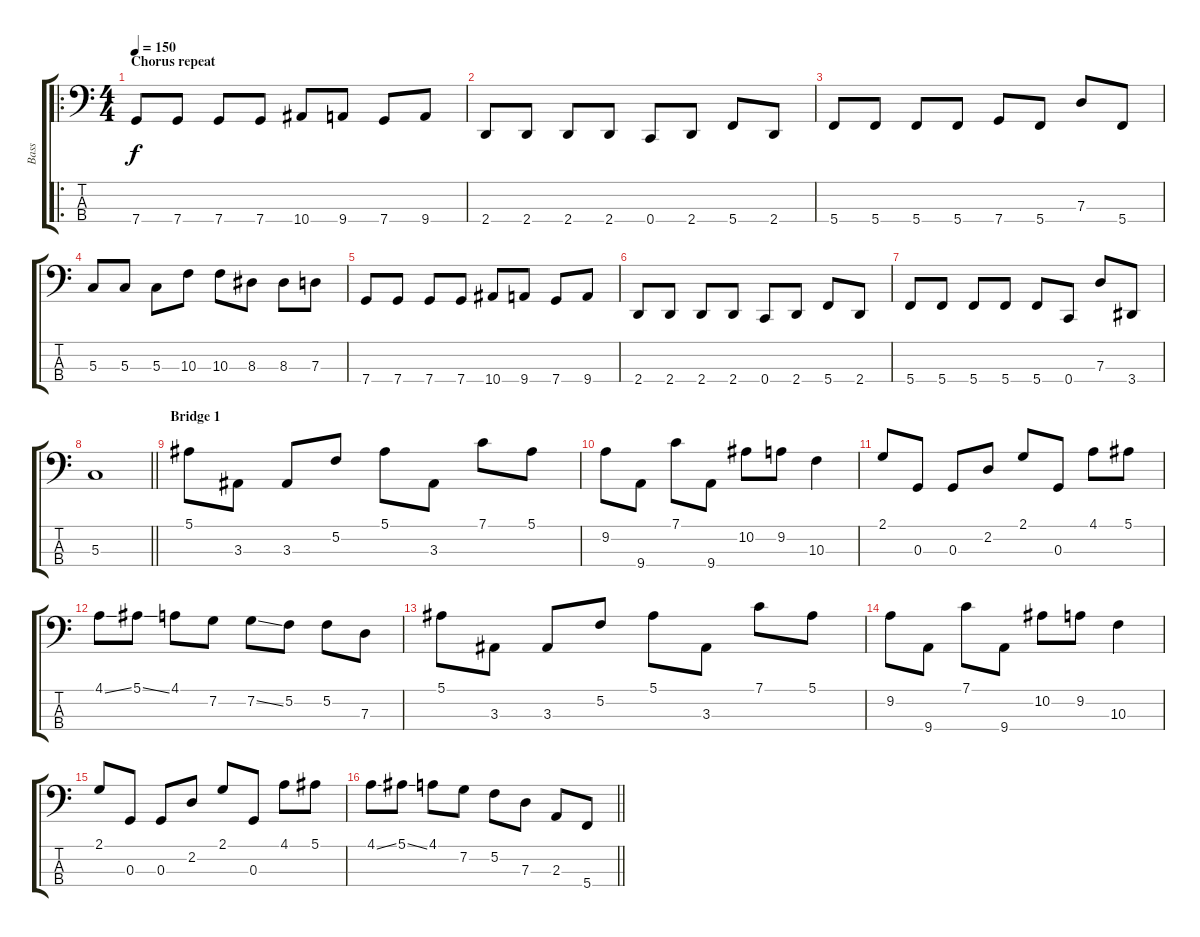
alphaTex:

\track ("Bass" "Bass") {instrument electricbassfinger}
\staff {score tabs}
\tuning (F2 C2 G1 C1) {hide}
\ro
\ts (4 4)
\section ("" "Chorus repeat")
\tempo 150
\clef f4
\ks c
7.4.8{dy f} 7.4.8 7.4.8 7.4.8 10.4.8 9.4.8 7.4.8 9.4.8 |
2.4.8 2.4.8 2.4.8 2.4.8 0.4.8 2.4.8 5.4.8 2.4.8 |
5.4.8 5.4.8 5.4.8 5.4.8 7.4.8 5.4.8 7.3.8 5.4.8 |
5.3.8 5.3.8 5.3.8 10.3.8 10.3.8 8.3.8 8.3.8 7.3.8 |
7.4.8 7.4.8 7.4.8 7.4.8 10.4.8 9.4.8 7.4.8 9.4.8 |
2.4.8 2.4.8 2.4.8 2.4.8 0.4.8 2.4.8 5.4.8 2.4.8 |
5.4.8 5.4.8 5.4.8 5.4.8 5.4.8 0.4.8 7.3.8 3.4.8 |
\barLineRight lightlight
5.3.1 |
\section ("" "Bridge 1")
5.1.8 3.3.8 3.3.8 5.2.8 5.1.8 3.3.8 7.1.8 5.1.8 |
9.2.8 9.4.8 7.1.8 9.4.8 10.2.8 9.2.8 10.3.4 |
2.1.8 0.3.8 0.3.8 2.2.8 2.1.8 0.3.8 4.1.8 5.1.8 |
4.1{ss}.8 5.1{ss}.8 4.1.8 7.2.8 7.2{ss}.8 5.2.8 5.2.8 7.3.8 |
5.1.8 3.3.8 3.3.8 5.2.8 5.1.8 3.3.8 7.1.8 5.1.8 |
9.2.8 9.4.8 7.1.8 9.4.8 10.2.8 9.2.8 10.3.4 |
2.1.8 0.3.8 0.3.8 2.2.8 2.1.8 0.3.8 4.1.8 5.1.8 |
\barLineRight lightlight
4.1{ss}.8 5.1{ss}.8 4.1.8 7.2.8 5.2.8 7.3.8 2.3.8 5.4.8
